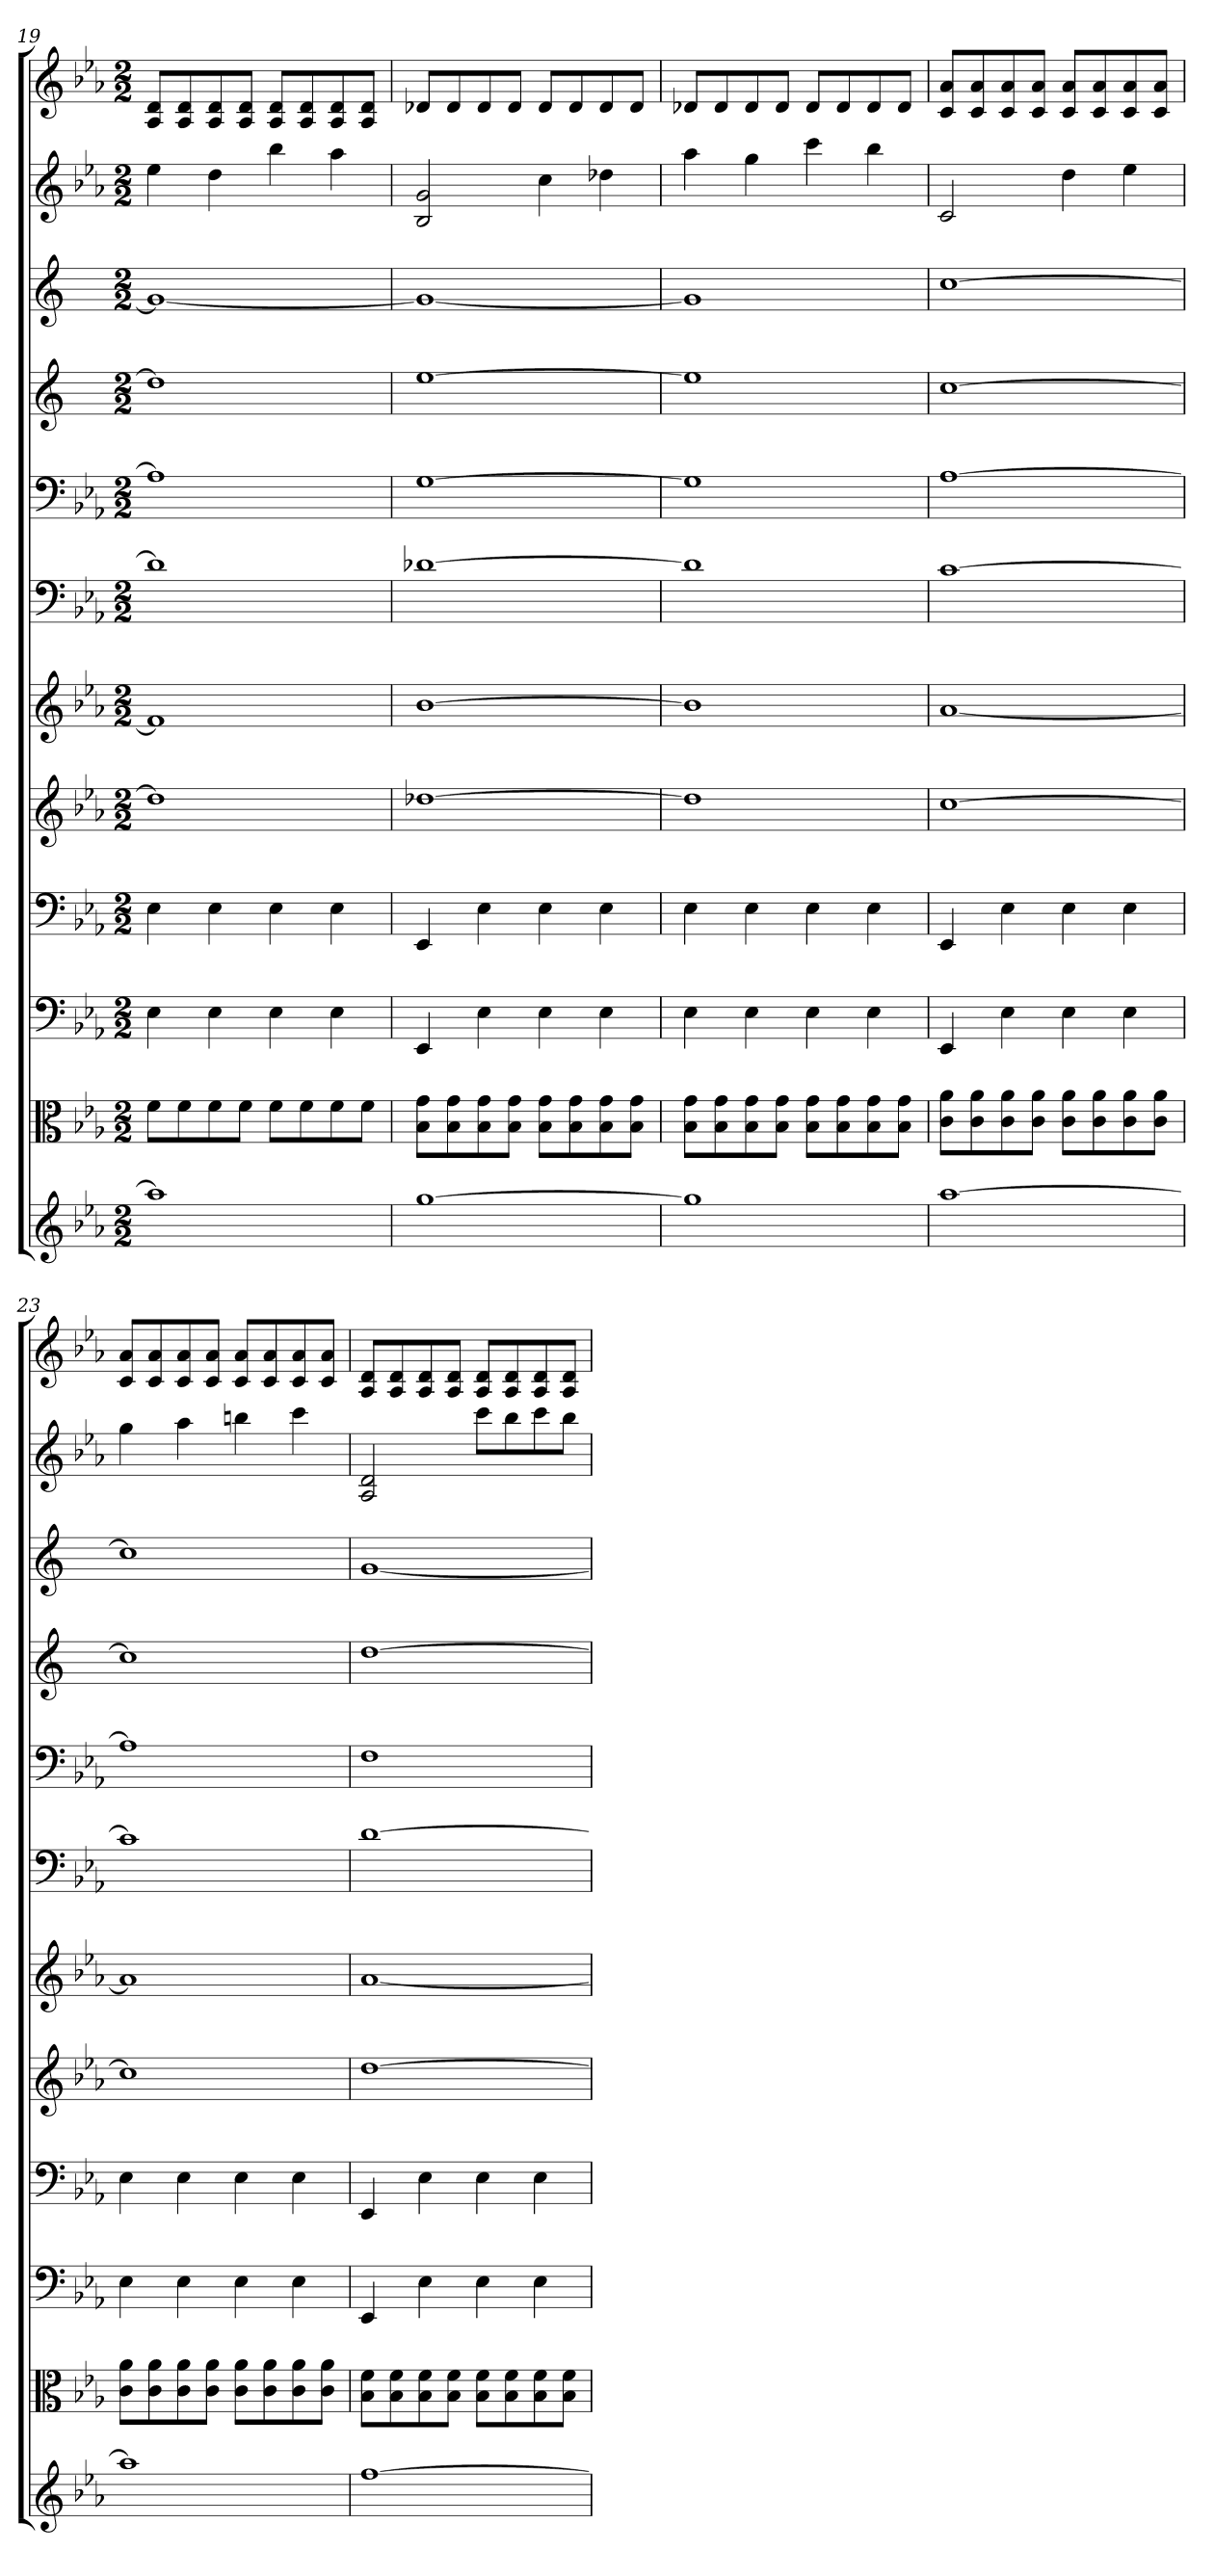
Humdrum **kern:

**kern	**kern	**kern	**kern	**kern	**kern	**kern	**kern	**kern	**kern	**kern	**kern
*part12	*part11	*part10	*part9	*part8	*part7	*part6	*part5	*part4	*part3	*part2	*part1
*staff12	*staff11	*staff10	*staff9	*staff8	*staff7	*staff6	*staff5	*staff4	*staff3	*staff2	*staff1
*	*clefC3	*clefF4	*clefF4	*	*	*clefF4	*clefF4	*	*	*	*
*k[b-e-a-]	*k[b-e-a-]	*k[b-e-a-]	*k[b-e-a-]	*k[b-e-a-]	*k[b-e-a-]	*k[b-e-a-]	*k[b-e-a-]	*k[]	*k[]	*k[b-e-a-]	*k[b-e-a-]
*E-:	*E-:	*E-:	*E-:	*E-:	*E-:	*E-:	*E-:	*	*	*E-:	*E-:
*M2/2	*M2/2	*M2/2	*M2/2	*M2/2	*M2/2	*M2/2	*M2/2	*M2/2	*M2/2	*M2/2	*M2/2
=19	=19	=19	=19	=19	=19	=19	=19	=19	=19	=19	=19
1aa-]	8f\L	4E-	4E-	1dd]	1f]	1d]	1A-]	1dd]	1g_	4ee-	8A- 8dL
.	8f\	.	.	.	.	.	.	.	.	.	8A- 8d
.	8f\	4E-	4E-	.	.	.	.	.	.	4dd	8A- 8d
.	8f\J	.	.	.	.	.	.	.	.	.	8A- 8dJ
.	8f\L	4E-	4E-	.	.	.	.	.	.	4bb-	8A- 8dL
.	8f\	.	.	.	.	.	.	.	.	.	8A- 8d
.	8f\	4E-	4E-	.	.	.	.	.	.	4aa-	8A- 8d
.	8f\J	.	.	.	.	.	.	.	.	.	8A- 8dJ
=20	=20	=20	=20	=20	=20	=20	=20	=20	=20	=20	=20
[1gg	8B-\ 8g\L	4EE-	4EE-	[1dd-X	[1b-	[1d-X	[1G	[1ee	1g_	2B- 2g	8d-XL
.	8B-\ 8g\	.	.	.	.	.	.	.	.	.	8d-
.	8B-\ 8g\	4E-	4E-	.	.	.	.	.	.	.	8d-
.	8B-\ 8g\J	.	.	.	.	.	.	.	.	.	8d-J
.	8B-\ 8g\L	4E-	4E-	.	.	.	.	.	.	4cc	8d-L
.	8B-\ 8g\	.	.	.	.	.	.	.	.	.	8d-
.	8B-\ 8g\	4E-	4E-	.	.	.	.	.	.	4dd-X	8d-
.	8B-\ 8g\J	.	.	.	.	.	.	.	.	.	8d-J
=21	=21	=21	=21	=21	=21	=21	=21	=21	=21	=21	=21
1gg]	8B-\ 8g\L	4E-	4E-	1dd-]	1b-]	1d-]	1G]	1ee]	1g]	4aa-	8d-XL
.	8B-\ 8g\	.	.	.	.	.	.	.	.	.	8d-
.	8B-\ 8g\	4E-	4E-	.	.	.	.	.	.	4gg	8d-
.	8B-\ 8g\J	.	.	.	.	.	.	.	.	.	8d-J
.	8B-\ 8g\L	4E-	4E-	.	.	.	.	.	.	4ccc	8d-L
.	8B-\ 8g\	.	.	.	.	.	.	.	.	.	8d-
.	8B-\ 8g\	4E-	4E-	.	.	.	.	.	.	4bb-	8d-
.	8B-\ 8g\J	.	.	.	.	.	.	.	.	.	8d-J
=22	=22	=22	=22	=22	=22	=22	=22	=22	=22	=22	=22
[1aa-	8c\ 8a-\L	4EE-	4EE-	[1cc	[1a-	[1c	[1A-	[1cc	[1cc	2c	8c 8a-L
.	8c\ 8a-\	.	.	.	.	.	.	.	.	.	8c 8a-
.	8c\ 8a-\	4E-	4E-	.	.	.	.	.	.	.	8c 8a-
.	8c\ 8a-\J	.	.	.	.	.	.	.	.	.	8c 8a-J
.	8c\ 8a-\L	4E-	4E-	.	.	.	.	.	.	4dd	8c 8a-L
.	8c\ 8a-\	.	.	.	.	.	.	.	.	.	8c 8a-
.	8c\ 8a-\	4E-	4E-	.	.	.	.	.	.	4ee-	8c 8a-
.	8c\ 8a-\J	.	.	.	.	.	.	.	.	.	8c 8a-J
=23	=23	=23	=23	=23	=23	=23	=23	=23	=23	=23	=23
1aa-]	8c\ 8a-\L	4E-	4E-	1cc]	1a-]	1c]	1A-]	1cc]	1cc]	4gg	8c 8a-L
.	8c\ 8a-\	.	.	.	.	.	.	.	.	.	8c 8a-
.	8c\ 8a-\	4E-	4E-	.	.	.	.	.	.	4aa-	8c 8a-
.	8c\ 8a-\J	.	.	.	.	.	.	.	.	.	8c 8a-J
.	8c\ 8a-\L	4E-	4E-	.	.	.	.	.	.	4bbn	8c 8a-L
.	8c\ 8a-\	.	.	.	.	.	.	.	.	.	8c 8a-
.	8c\ 8a-\	4E-	4E-	.	.	.	.	.	.	4ccc	8c 8a-
.	8c\ 8a-\J	.	.	.	.	.	.	.	.	.	8c 8a-J
=24	=24	=24	=24	=24	=24	=24	=24	=24	=24	=24	=24
[1ff	8B-\ 8f\L	4EE-	4EE-	[1dd	[1a-	[1d	1F	[1dd	[1g	2A- 2d	8A- 8dL
.	8B-\ 8f\	.	.	.	.	.	.	.	.	.	8A- 8d
.	8B-\ 8f\	4E-	4E-	.	.	.	.	.	.	.	8A- 8d
.	8B-\ 8f\J	.	.	.	.	.	.	.	.	.	8A- 8dJ
.	8B-\ 8f\L	4E-	4E-	.	.	.	.	.	.	8cccL	8A- 8dL
.	8B-\ 8f\	.	.	.	.	.	.	.	.	8bb-	8A- 8d
.	8B-\ 8f\	4E-	4E-	.	.	.	.	.	.	8ccc	8A- 8d
.	8B-\ 8f\J	.	.	.	.	.	.	.	.	8bb-J	8A- 8dJ
=	=	=	=	=	=	=	=	=	=	=	=
*-	*-	*-	*-	*-	*-	*-	*-	*-	*-	*-	*-
